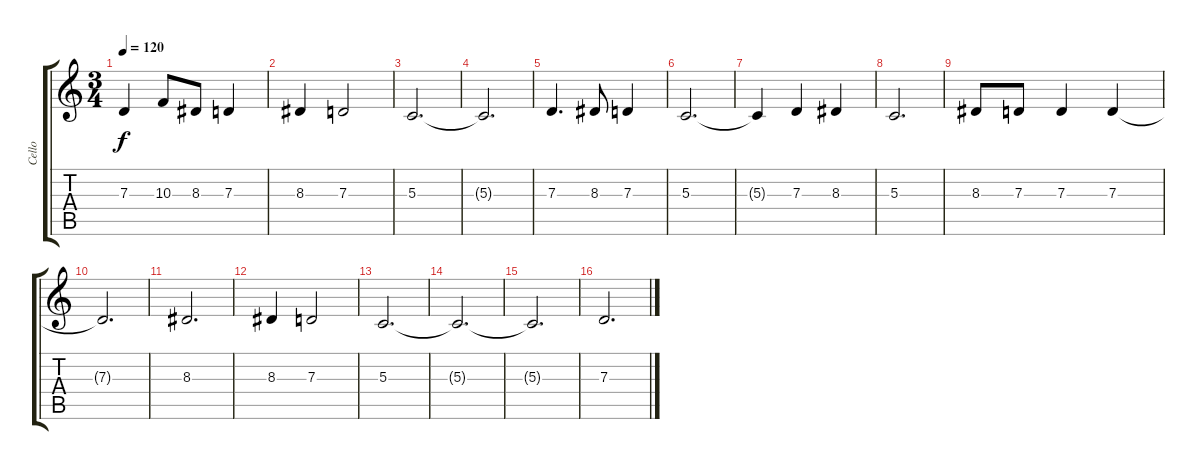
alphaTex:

\track ("Cello" "Cello") {instrument cello}
\staff {score tabs}
\tuning (Eb4 C4 G3 C3 G2 C2) {hide}
\ts (3 4)
\tempo 120
\clef g2
\ks c
7.3{t}.4{dy f} 10.3.8 8.3.8 7.3.4 |
8.3.4 7.3.2 |
5.3.2{d} |
5.3{t}.2{d} |
7.3.4{d} 8.3.8 7.3.4 |
5.3.2{d} |
5.3{t}.4 7.3.4 8.3.4 |
5.3.2{d} |
8.3.8 7.3.8 7.3.4 7.3.4 |
7.3{t}.2{d} |
8.3.2{d} |
8.3.4 7.3.2 |
5.3.2{d} |
5.3{t}.2{d} |
5.3{t}.2{d} |
7.3.2{d}
